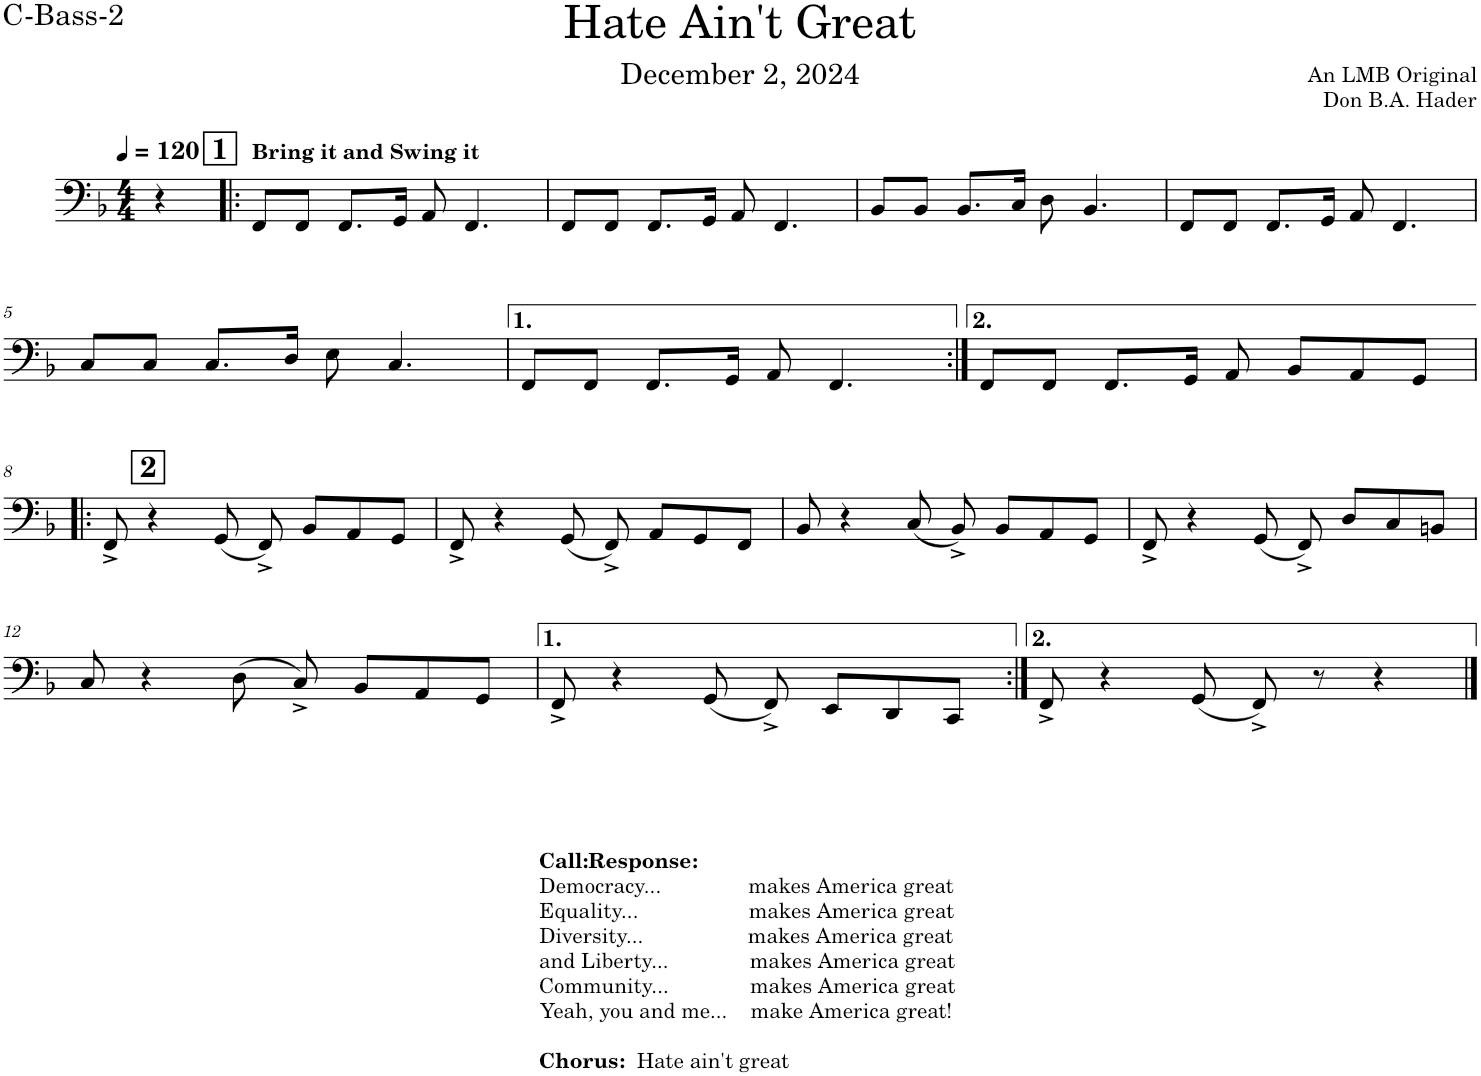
**kern
*part1
*staff1
*I"C Bass 2
*I'Bass-2
*clefF4
*k[b-]
*M4/4
*MM120
=
4r
!!LO:REH:place=s1:a:B:cj:fs=14:t=1
=1!|:
!LO:TX:a:B:t=Bring it and Swing it
8FF/L
8FF/J
8.FF/L
16GG/Jk
8AA/
4.FF/
=2
8FF/L
8FF/J
8.FF/L
16GG/Jk
8AA/
4.FF/
=3
8BB-/L
8BB-/J
8.BB-/L
16C/Jk
8D\
4.BB-/
=4
8FF/L
8FF/J
8.FF/L
16GG/Jk
8AA/
4.FF/
!!LO:LB:g=z
=5
8C/L
8C/J
8.C/L
16D/Jk
8E\
4.C/
=6
8FF/L
8FF/J
8.FF/L
16GG/Jk
8AA/
4.FF/
=7:|!
8FF/L
8FF/J
8.FF/L
16GG/Jk
8AA/
8BB-/L
8AA/
8GG/J
!!LO:LB:g=z
!!LO:REH:place=s1:a:B:cj:fs=14:t=2:qo=0.5
=8!|:
8FF^/
4r
(8GG/
8FF^</)
8BB-/L
8AA/
8GG/J
=9
8FF^/
4r
(8GG/
8FF^</)
8AA/L
8GG/
8FF/J
=10
8BB-/
4r
(8C/
8BB-^/)
8BB-/L
8AA/
8GG/J
=11
8FF^/
4r
(8GG/
8FF^</)
8D/L
8C/
8BBn/J
!!LO:LB:g=z
=12
8C/
4r
(8D\
8C^/)
8BB-/L
8AA/
8GG/J
=13
8FF^/
4r
(8GG/
8FF^</)
8EE/L
8DD/
8CC/J
=14:|!
8FF^/
4r
(8GG/
8FF^</)
8r
4r
==
*-
